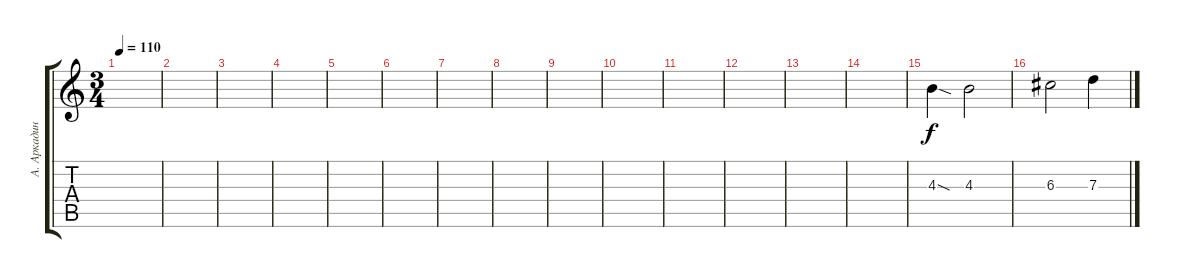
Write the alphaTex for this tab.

\track ("А. Аркадин" "А. Аркадин") {instrument distortionguitar}
\staff {score tabs}
\tuning (E4 B3 G3 D3 A2 E2) {hide}
\ts (3 4)
\tempo 110
\clef g2
\ks c
|
|
|
|
|
|
|
|
|
|
|
|
|
|
4.3{sod}.4 4.3.2 |
6.3.2 7.3.4
